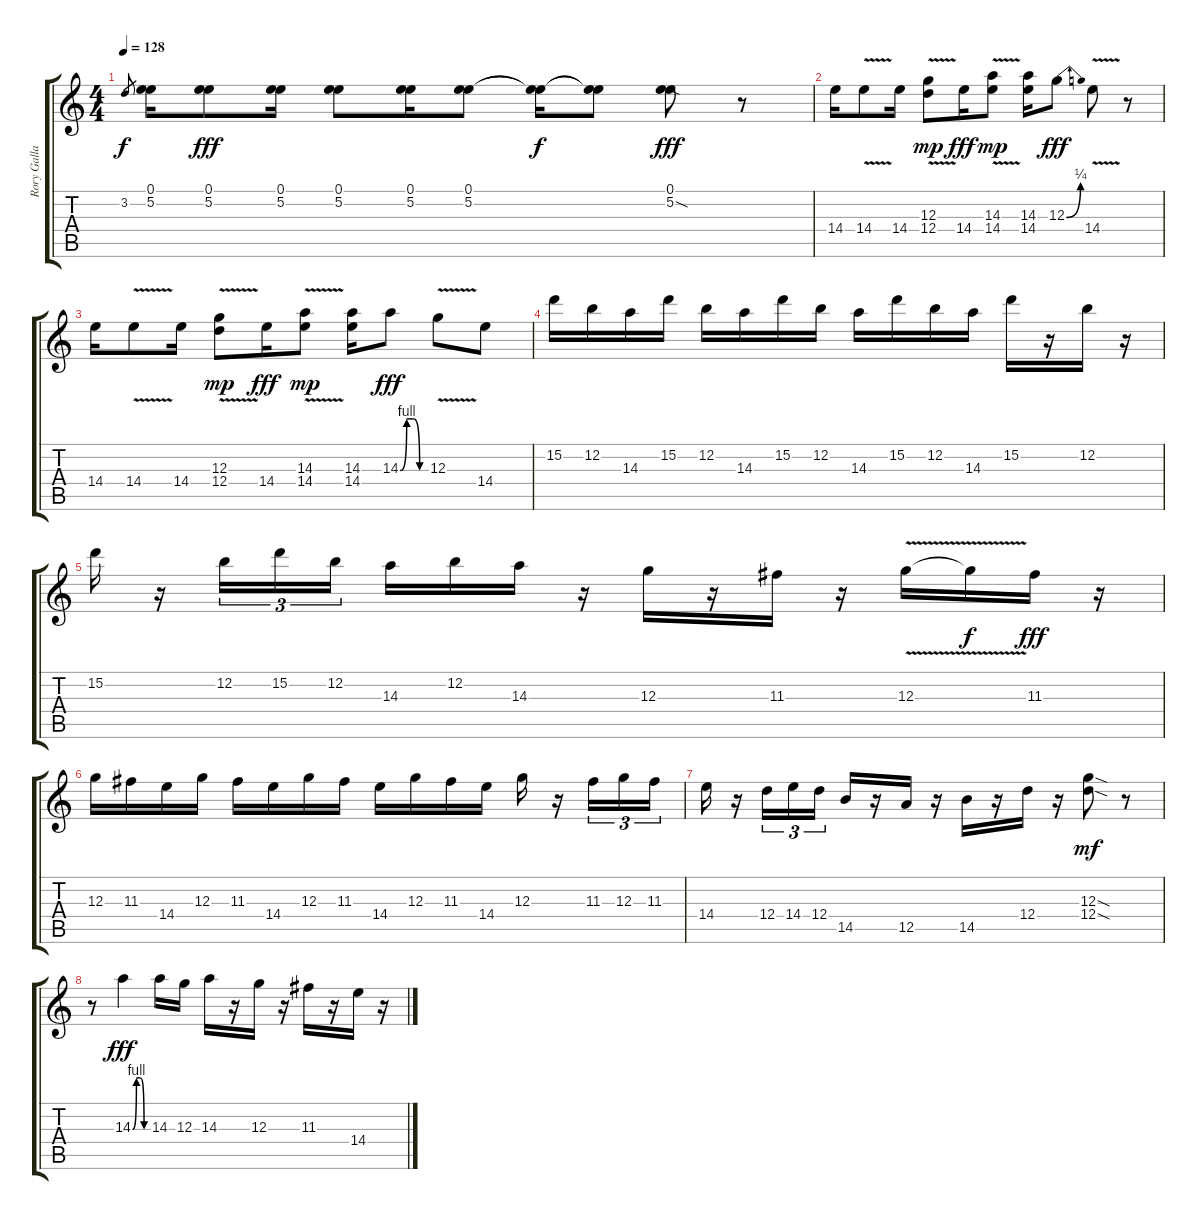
\track ("Rory Gallagher" "Rory Galla") {instrument overdrivenguitar}
\staff {score tabs}
\tuning (E4 B3 G3 D3 A2 E2) {hide}
\ts (4 4)
\tempo 128
\clef g2
\ks c
3.2.8{gr dy f} (0.1 5.2).16 (0.1 5.2).8{dy fff} (0.1 5.2).16 (0.1 5.2).8 (0.1 5.2).16 (0.1 5.2).8 (0.1{t} 5.2{t}).16{dy f} (0.1{t} 5.2{t}).8 (0.1 5.2{sod}).8{dy fff} r.8 |
14.4.16 14.4{v}.8 14.4.16 (12.3 12.4{v}).8{dy mp} 14.4.16{dy fff} (14.3 14.4{v}).8{dy mp} (14.3 14.4).16 12.3{be (bend 0 0 60 1)}.8{dy fff} 14.4{v}.8 r.8 |
14.4.16 14.4{v}.8 14.4.16 (12.3 12.4{v}).8{dy mp} 14.4.16{dy fff} (14.3 14.4{v}).8{dy mp} (14.3 14.4).16 14.3{be (custom 0 0 15 4 30 4 45 0 60 0)}.8{dy fff} 12.3{v}.8 14.4.8 |
15.2.16 12.2.16 14.3.16 15.2.16 12.2.16 14.3.16 15.2.16 12.2.16 14.3.16 15.2.16 12.2.16 14.3.16 15.2.16 r.16 12.2.16 r.16 |
15.2.16 r.16 12.2.16{tu (3 2)} 15.2.16{tu (3 2)} 12.2.16{tu (3 2)} 14.3.16 12.2.16 14.3.16 r.16 12.3.16 r.16 11.3.16 r.16 12.3{v}.16 12.3{t}.16{dy f} 11.3.16{dy fff} r.16 |
12.3.16 11.3.16 14.4.16 12.3.16 11.3.16 14.4.16 12.3.16 11.3.16 14.4.16 12.3.16 11.3.16 14.4.16 12.3.16 r.16 11.3.16{tu (3 2)} 12.3.16{tu (3 2)} 11.3.16{tu (3 2)} |
14.4.16 r.16 12.4.16{tu (3 2)} 14.4.16{tu (3 2)} 12.4.16{tu (3 2)} 14.5.16 r.16 12.5.16 r.16 14.5.16 r.16 12.4.16 r.16 (12.3{sod} 12.4{sod}).8{dy mf} r.8 |
r.8 14.3{be (custom 0 0 15 4 30 4 45 0 60 0)}.4{dy fff} 14.3.16 12.3.16 14.3.16 r.16 12.3.16 r.16 11.3.16 r.16 14.4.16 r.16
